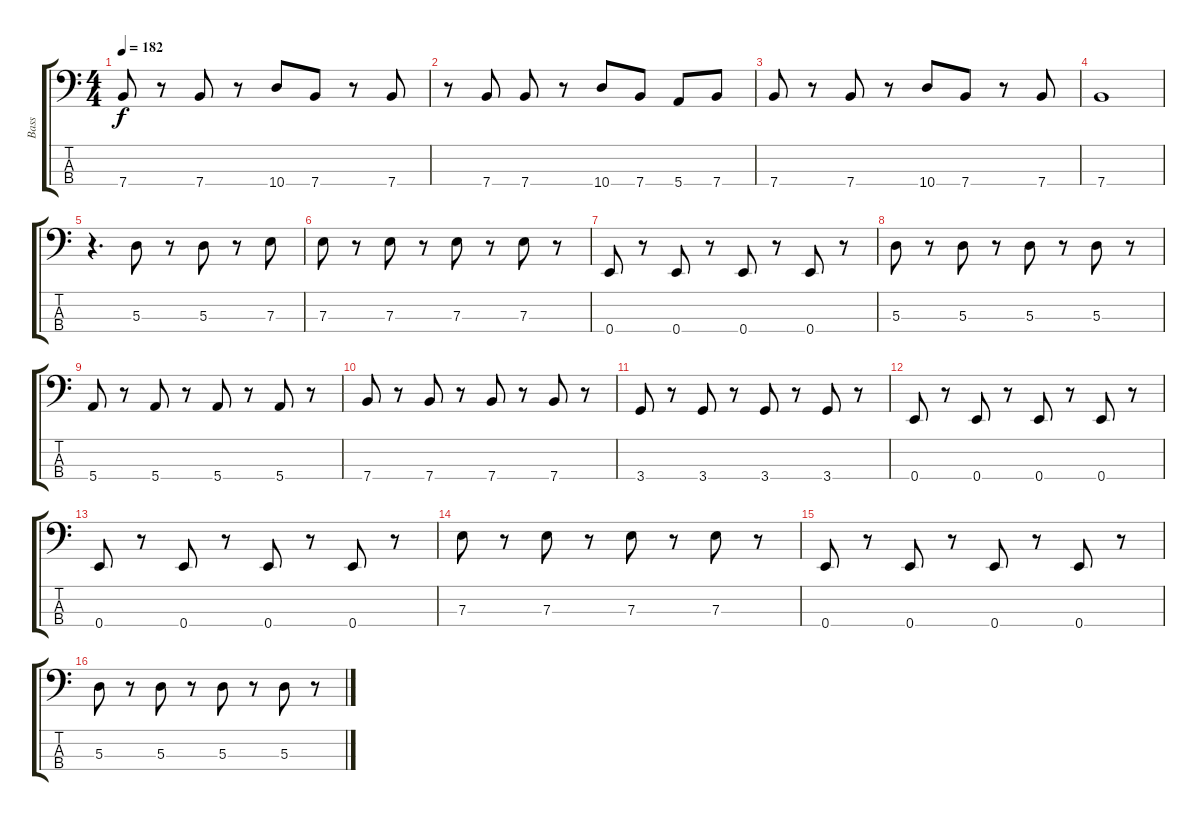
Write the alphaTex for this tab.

\track ("Bass" "Bass") {instrument electricbassfinger}
\staff {score tabs}
\tuning (G2 D2 A1 E1) {hide}
\ts (4 4)
\tempo 182
\clef f4
\ks c
7.4.8{dy f} r.8 7.4.8 r.8 10.4.8 7.4.8 r.8 7.4.8 |
r.8 7.4.8 7.4.8 r.8 10.4.8 7.4.8 5.4.8 7.4.8 |
7.4.8 r.8 7.4.8 r.8 10.4.8 7.4.8 r.8 7.4.8 |
7.4.1 |
r.4{d} 5.3.8 r.8 5.3.8 r.8 7.3.8 |
7.3.8 r.8 7.3.8 r.8 7.3.8 r.8 7.3.8 r.8 |
0.4.8 r.8 0.4.8 r.8 0.4.8 r.8 0.4.8 r.8 |
5.3.8 r.8 5.3.8 r.8 5.3.8 r.8 5.3.8 r.8 |
5.4.8 r.8 5.4.8 r.8 5.4.8 r.8 5.4.8 r.8 |
7.4.8 r.8 7.4.8 r.8 7.4.8 r.8 7.4.8 r.8 |
3.4.8 r.8 3.4.8 r.8 3.4.8 r.8 3.4.8 r.8 |
0.4.8 r.8 0.4.8 r.8 0.4.8 r.8 0.4.8 r.8 |
0.4.8 r.8 0.4.8 r.8 0.4.8 r.8 0.4.8 r.8 |
7.3.8 r.8 7.3.8 r.8 7.3.8 r.8 7.3.8 r.8 |
0.4.8 r.8 0.4.8 r.8 0.4.8 r.8 0.4.8 r.8 |
5.3.8 r.8 5.3.8 r.8 5.3.8 r.8 5.3.8 r.8
